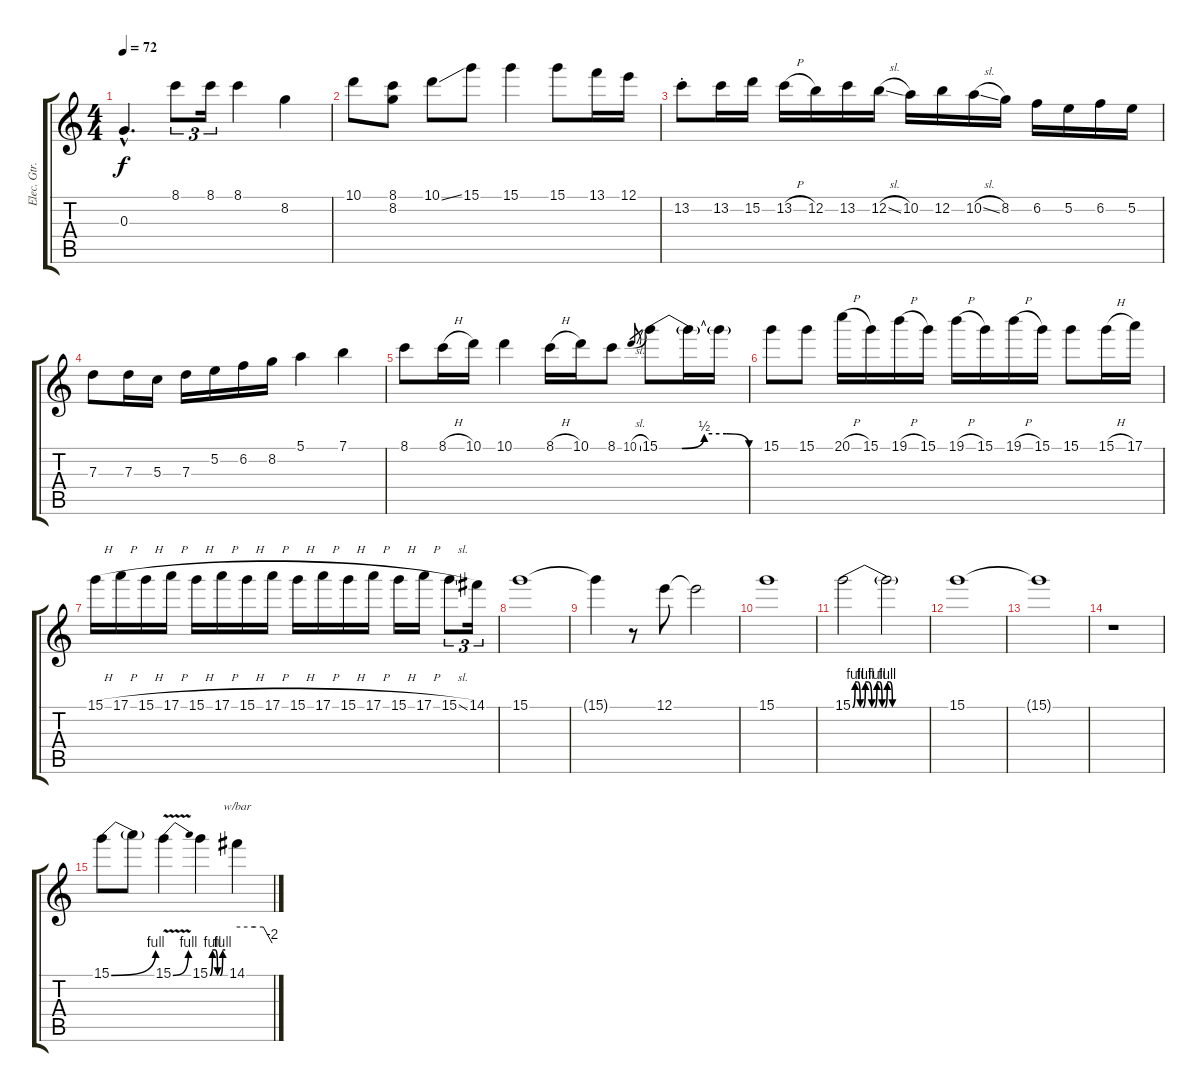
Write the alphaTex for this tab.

\track ("Elec. Gtr. 1" "Elec. Gtr.") {instrument overdrivenguitar}
\staff {score tabs}
\tuning (E4 B3 G3 D3 A2 E2) {hide}
\ts (4 4)
\tempo 72
\clef g2
\ks c
0.3{hac t}.4{d dy f} 8.1.8{tu (3 2)} 8.1.16{tu (3 2)} 8.1.4 8.2.4 |
10.1.8 (8.1 8.2).8 10.1{ss}.8 15.1.8 15.1.4 15.1.8 13.1.16 12.1.16 |
13.2{st}.8 13.2.16 15.2.16 13.2{h}.16 12.2.16 13.2.16 12.2{sl}.16 10.2.16 12.2.16 10.2{sl}.16 8.2.16 6.2.16 5.2.16 6.2.16 5.2.16 |
7.3.8 7.3.16 5.3.16 7.3.16 5.2.16 6.2.16 8.2.16 5.1.4 7.1.4 |
8.1.8 8.1{h}.16 10.1.16 10.1.4 8.1{h}.16 10.1.16 8.1.8 10.1{sl}.8{gr} 15.1{be (custom 0 0 15 0 30 2 45 2 60 0)}.8 15.1{t}.16 15.1{t}.16 |
15.1.8 15.1.8 20.1{h}.16 15.1.16 19.1{h}.16 15.1.16 19.1{h}.16 15.1.16 19.1{h}.16 15.1.16 15.1.8 15.1{h}.16 17.1.16 |
15.1{h}.16 17.1{h}.16 15.1{h}.16 17.1{h}.16 15.1{h}.16 17.1{h}.16 15.1{h}.16 17.1{h}.16 15.1{h}.16 17.1{h}.16 15.1{h}.16 17.1{h}.16 15.1{h}.16 17.1{h}.16 15.1{sl}.8{tu (3 2)} 14.1.16{tu (3 2)} |
15.1.1 |
15.1{t}.4 r.8 12.1.8 12.1{t}.2 |
15.1.1 |
15.1{be (custom 0 0 2 4 4 4 6 0 8 0 10 4 12 4 15 0 17 0 19 4 21 4 23 0 25 0 27 4 29 4 31 0 60 0)}.2 15.1{t}.2 |
15.1.1 |
15.1{t}.1 |
r.1 |
15.1{be (bend 0 0 60 4)}.8 15.1{t}.8 15.1{be (bend 0 0 60 4) v}.4 15.1{be (custom 0 0 10 4 20 4 30 0 40 0 50 4 60 4)}.4 14.1.4{tbe (custom default 0 0 30 0 45 0 60 -8)}
